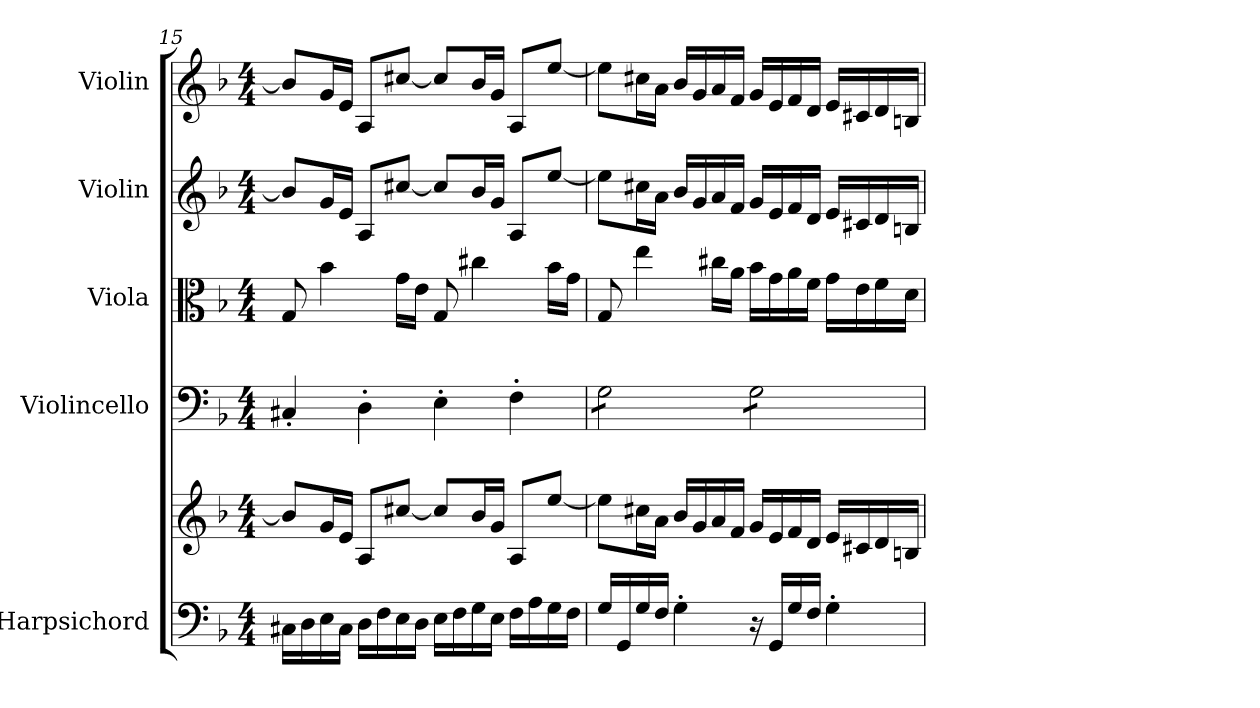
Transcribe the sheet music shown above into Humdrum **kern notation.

**kern	**kern	**kern	**kern	**kern	**kern
*part5	*part5	*part4	*part3	*part2	*part1
*staff6	*staff5	*staff4	*staff3	*staff2	*staff1
*I"Harpsichord	*	*I"Violincello	*I"Viola	*I"Violin	*I"Violin
*I'Hpschd	*	*I'Vc	*I'Vla	*I'Vln	*I'Vln
*clefF4	*clefG2	*clefF4	*clefC3	*clefG2	*clefG2
*k[b-]	*k[b-]	*k[b-]	*k[b-]	*k[b-]	*k[b-]
*M4/4	*M4/4	*M4/4	*M4/4	*M4/4	*M4/4
=15	=15	=15	=15	=15	=15
16C#X\LL	8b-/L]	4C#X'/	8G/	8b-/L]	8b-/L]
16D\	.	.	.	.	.
16E\	16g/L	.	4b-\	16g/L	16g/L
16C#\JJ	16e/JJ	.	.	16e/JJ	16e/JJ
16D\LL	8A/L	4D'\	.	8A/L	8A/L
16F\	.	.	.	.	.
16E\	[8cc#X/J	.	16g\LL	[8cc#X/J	[8cc#X/J
16D\JJ	.	.	16e\JJ	.	.
16E\LL	8cc#/L]	4E'\	8G/	8cc#/L]	8cc#/L]
16F\	.	.	.	.	.
16G\	16b-/L	.	4cc#X\	16b-/L	16b-/L
16E\JJ	16g/JJ	.	.	16g/JJ	16g/JJ
16F\LL	8A/L	4F'\	.	8A/L	8A/L
16A\	.	.	.	.	.
16G\	[8ee/J	.	16b-\LL	[8ee/J	[8ee/J
16F\JJ	.	.	16g\JJ	.	.
!!LO:LB:g=z
=16	=16	=16	=16	=16	=16
*	*	*tremolo	*	*	*
16G/LL	8ee\L]	8G\L	8G/	8ee\L]	8ee\L]
16GG/	.	.	.	.	.
16G/	16cc#X\L	8G\	4ee\	16cc#X\L	16cc#X\L
16F/JJ	16a\JJ	.	.	16a\JJ	16a\JJ
4G'\	16b-/LL	8G\	.	16b-/LL	16b-/LL
.	16g/	.	.	16g/	16g/
.	16a/	8G\J	16cc#X\LL	16a/	16a/
.	16f/JJ	.	16a\JJ	16f/JJ	16f/JJ
16r	16g/LL	8G\L	16b-\LL	16g/LL	16g/LL
16GG/LL	16e/	.	16g\	16e/	16e/
16G/	16f/	8G\	16a\	16f/	16f/
16F/JJ	16d/JJ	.	16f\JJ	16d/JJ	16d/JJ
4G'\	16e/LL	8G\	16g\LL	16e/LL	16e/LL
.	16c#X/	.	16e\	16c#X/	16c#X/
.	16d/	8G\J	16f\	16d/	16d/
*	*	*Xtremolo	*	*	*
.	16Bn/JJ	.	16d\JJ	16Bn/JJ	16Bn/JJ
=	=	=	=	=	=
*-	*-	*-	*-	*-	*-
